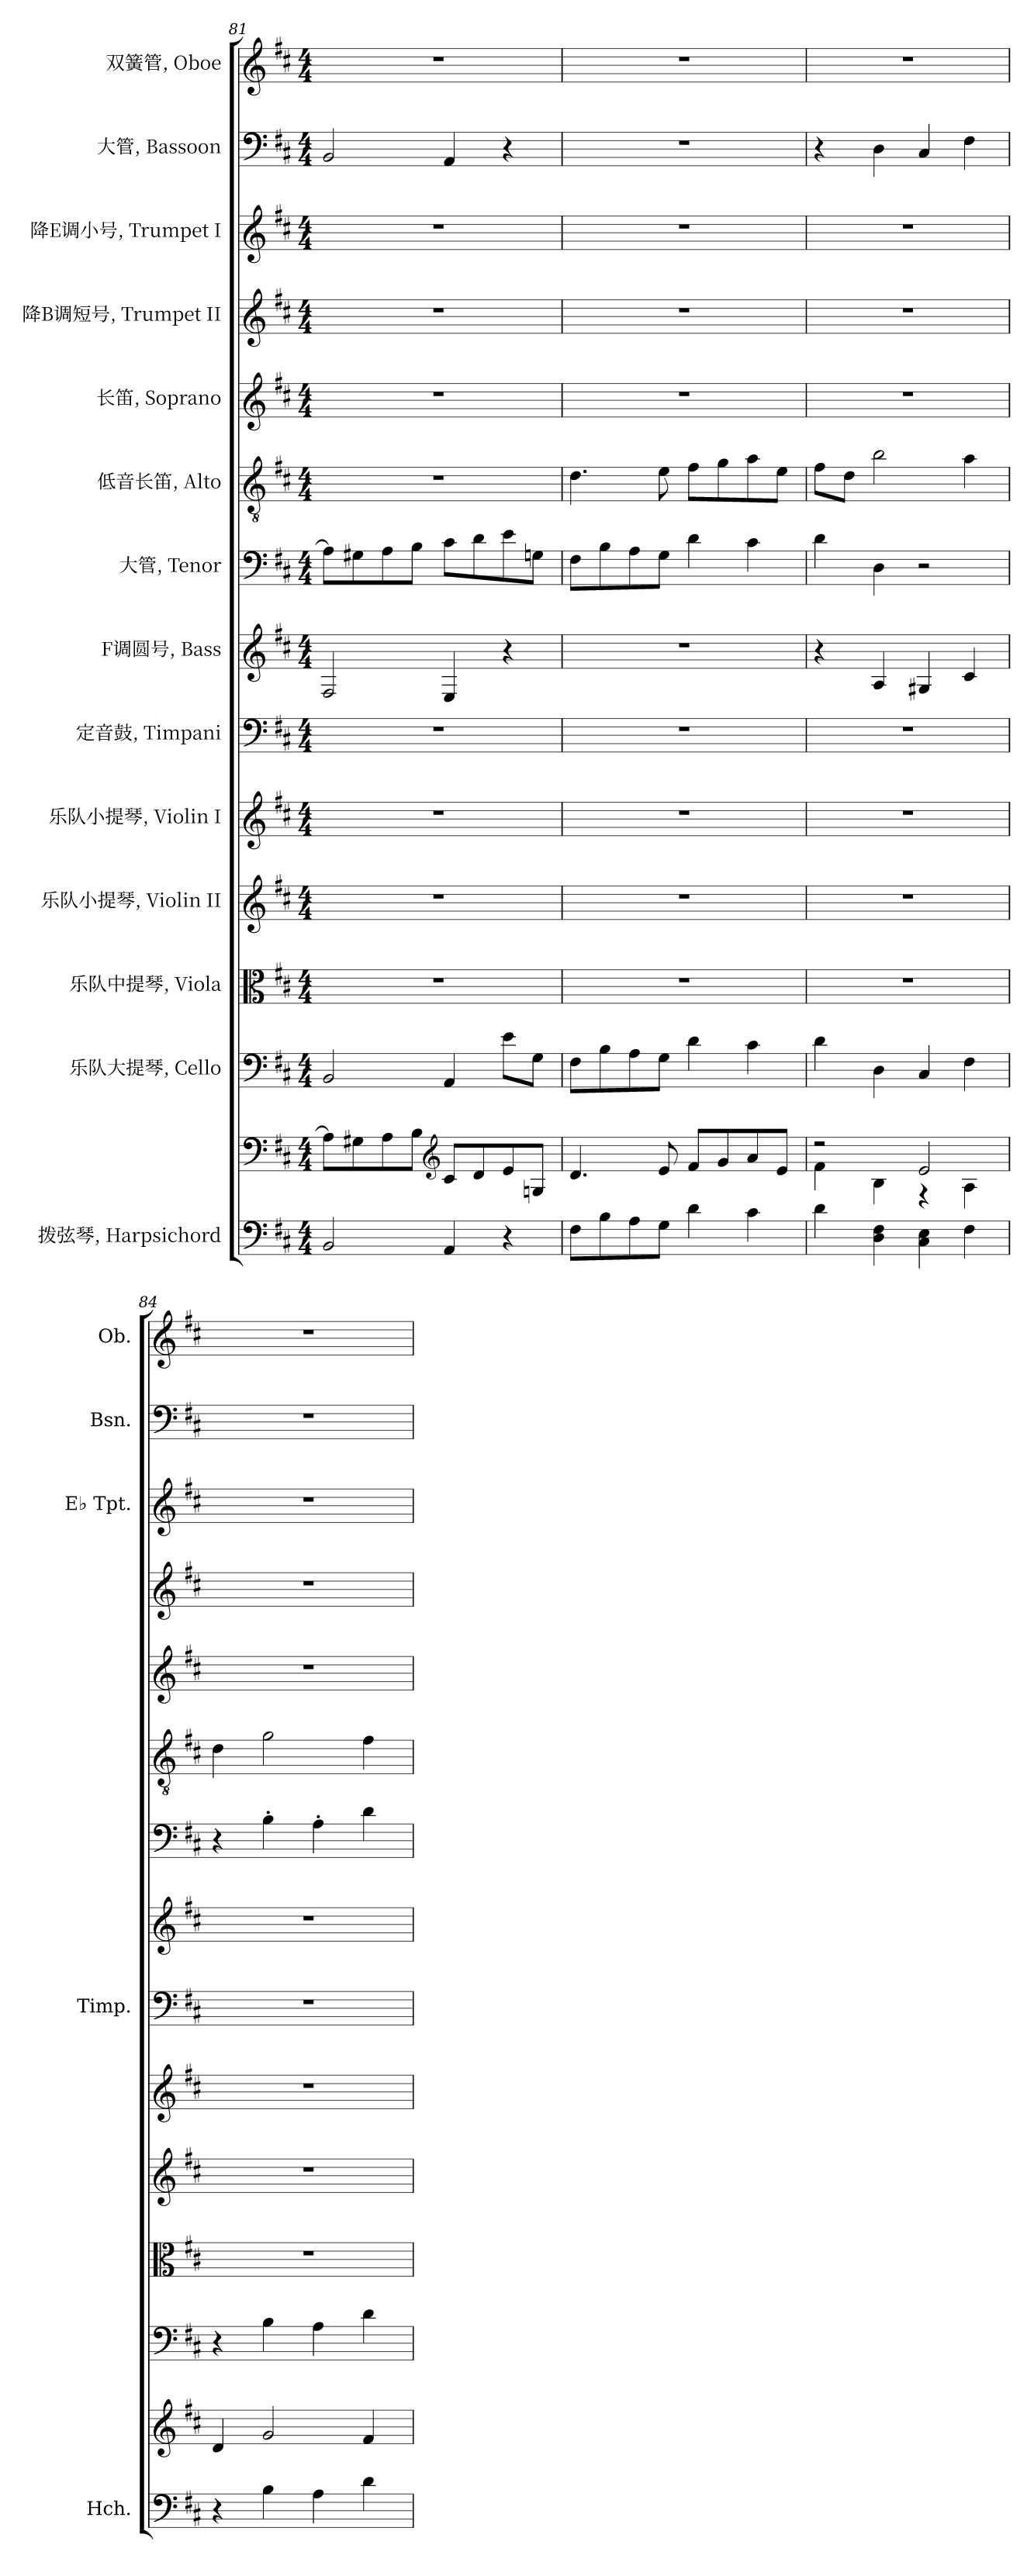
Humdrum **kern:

**kern	**kern	**kern	**kern	**kern	**kern	**kern	**kern	**kern	**kern	**kern	**kern	**kern	**kern	**kern
*part14	*part14	*part13	*part12	*part11	*part10	*part9	*part8	*part7	*part6	*part5	*part4	*part3	*part2	*part1
*staff15	*staff14	*staff13	*staff12	*staff11	*staff10	*staff9	*staff8	*staff7	*staff6	*staff5	*staff4	*staff3	*staff2	*staff1
*I"拨弦琴, Harpsichord	*	*I"乐队大提琴, Cello	*I"乐队中提琴, Viola	*I"乐队小提琴, Violin II	*I"乐队小提琴, Violin I	*I"定音鼓, Timpani	*I"F调圆号, Bass	*I"大管, Tenor	*I"低音长笛, Alto	*I"长笛, Soprano	*I"降B调短号, Trumpet II	*I"降E调小号, Trumpet I	*I"大管, Bassoon	*I"双簧管, Oboe
*I'Hch.	*	*	*	*	*	*I'Timp.	*	*	*	*	*	*I'E♭ Tpt.	*I'Bsn.	*I'Ob.
!!LO:PB:g=z
*clefF4	*clefF4	*clefF4	*clefC3	*clefG2	*clefG2	*clefF4	*clefG2	*clefF4	*clefGv2	*clefG2	*clefG2	*clefG2	*clefF4	*clefG2
*	*	*	*	*	*	*	*ITrd4c7	*	*	*	*ITrd1c2	*ITrd-2c-3	*	*
*k[f#c#]	*k[f#c#]	*k[f#c#]	*k[f#c#]	*k[f#c#]	*k[f#c#]	*k[f#c#]	*k[f#]	*k[f#c#]	*k[f#c#]	*k[f#c#]	*k[]	*k[b-]	*k[f#c#]	*k[f#c#]
*M4/4	*M4/4	*M4/4	*M4/4	*M4/4	*M4/4	*M4/4	*M4/4	*M4/4	*M4/4	*M4/4	*M4/4	*M4/4	*M4/4	*M4/4
=81	=81	=81	=81	=81	=81	=81	=81	=81	=81	=81	=81	=81	=81	=81
2BB/	8A\L]	2BB/	1r	1r	1r	1r	2BB/	8A\L]	1r	1r	1r	1r	2BB/	1r
.	8G#X\	.	.	.	.	.	.	8G#X\	.	.	.	.	.	.
.	8A\	.	.	.	.	.	.	8A\	.	.	.	.	.	.
.	8B\J	.	.	.	.	.	.	8B\J	.	.	.	.	.	.
*	*clefG2	*	*	*	*	*	*	*	*	*	*	*	*	*
4AA/	8c#/L	4AA/	.	.	.	.	4AA/	8c#\L	.	.	.	.	4AA/	.
.	8d/	.	.	.	.	.	.	8d\	.	.	.	.	.	.
4r	8e/	8e\L	.	.	.	.	4r	8e\	.	.	.	.	4r	.
.	8Gn/J	8G\J	.	.	.	.	.	8Gn\J	.	.	.	.	.	.
=82	=82	=82	=82	=82	=82	=82	=82	=82	=82	=82	=82	=82	=82	=82
8F#\L	4.d/	8F#\L	1r	1r	1r	1r	1r	8F#\L	4.d\	1r	1r	1r	1r	1r
8B\	.	8B\	.	.	.	.	.	8B\	.	.	.	.	.	.
8A\	.	8A\	.	.	.	.	.	8A\	.	.	.	.	.	.
8G\J	8e/	8G\J	.	.	.	.	.	8G\J	8e\	.	.	.	.	.
4d\	8f#/L	4d\	.	.	.	.	.	4d\	8f#\L	.	.	.	.	.
.	8g/	.	.	.	.	.	.	.	8g\	.	.	.	.	.
4c#\	8a/	4c#\	.	.	.	.	.	4c#\	8a\	.	.	.	.	.
.	8e/J	.	.	.	.	.	.	.	8e\J	.	.	.	.	.
=83	=83	=83	=83	=83	=83	=83	=83	=83	=83	=83	=83	=83	=83	=83
*	*^	*	*	*	*	*	*	*	*	*	*	*	*	*
4d\	2r	4f#\	4d\	1r	1r	1r	1r	4r	4d\	8f#\L	1r	1r	1r	4r	1r
.	.	.	.	.	.	.	.	.	.	8d\J	.	.	.	.	.
4D\ 4F#\	.	4B\	4D\	.	.	.	.	4D/	4D\	2b\	.	.	.	4D\	.
4C#\ 4E\	2e/	4r	4C#/	.	.	.	.	4C#X/	2r	.	.	.	.	4C#/	.
4F#\	.	4A\	4F#\	.	.	.	.	4F#/	.	4a\	.	.	.	4F#\	.
*	*v	*v	*	*	*	*	*	*	*	*	*	*	*	*	*
=84	=84	=84	=84	=84	=84	=84	=84	=84	=84	=84	=84	=84	=84	=84
4r	4d/	4r	1r	1r	1r	1r	1r	4r	4d\	1r	1r	1r	1r	1r
4B\	2g/	4B\	.	.	.	.	.	4B'\	2g\	.	.	.	.	.
4A\	.	4A\	.	.	.	.	.	4A'\	.	.	.	.	.	.
4d\	4f#/	4d\	.	.	.	.	.	4d\	4f#\	.	.	.	.	.
=	=	=	=	=	=	=	=	=	=	=	=	=	=	=
*-	*-	*-	*-	*-	*-	*-	*-	*-	*-	*-	*-	*-	*-	*-
